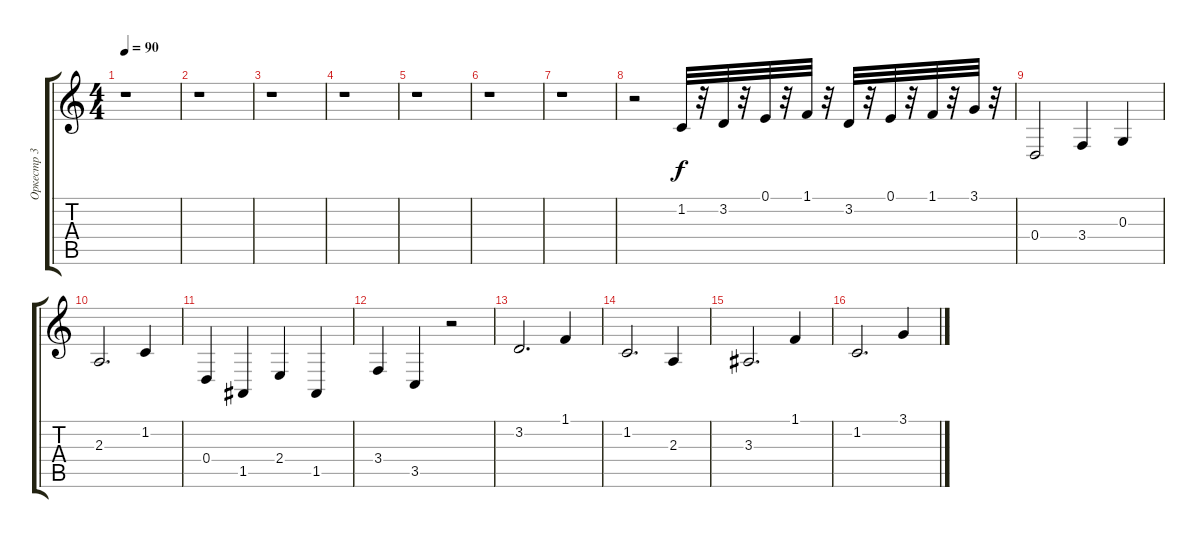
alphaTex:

\track ("Оркестр 3" "Оркестр 3") {instrument trombone}
\staff {score tabs}
\tuning (E4 B3 G3 D3 A2 E2) {hide}
\ts (4 4)
\tempo 90
\clef g2
\ks c
r.1{dy f} |
r.1 |
r.1 |
r.1 |
r.1 |
r.1 |
r.1 |
r.2 1.2.32 r.32 3.2.32 r.32 0.1.32 r.32 1.1.32 r.32 3.2.32 r.32 0.1.32 r.32 1.1.32 r.32 3.1.32 r.32 |
0.4.2 3.4.4 0.3.4 |
2.3.2{d} 1.2.4 |
0.4.4 1.5.4 2.4.4 1.5.4 |
3.4.4 3.5.4 r.2 |
3.2.2{d} 1.1.4 |
1.2.2{d} 2.3.4 |
3.3.2{d} 1.1.4 |
1.2.2{d} 3.1.4
